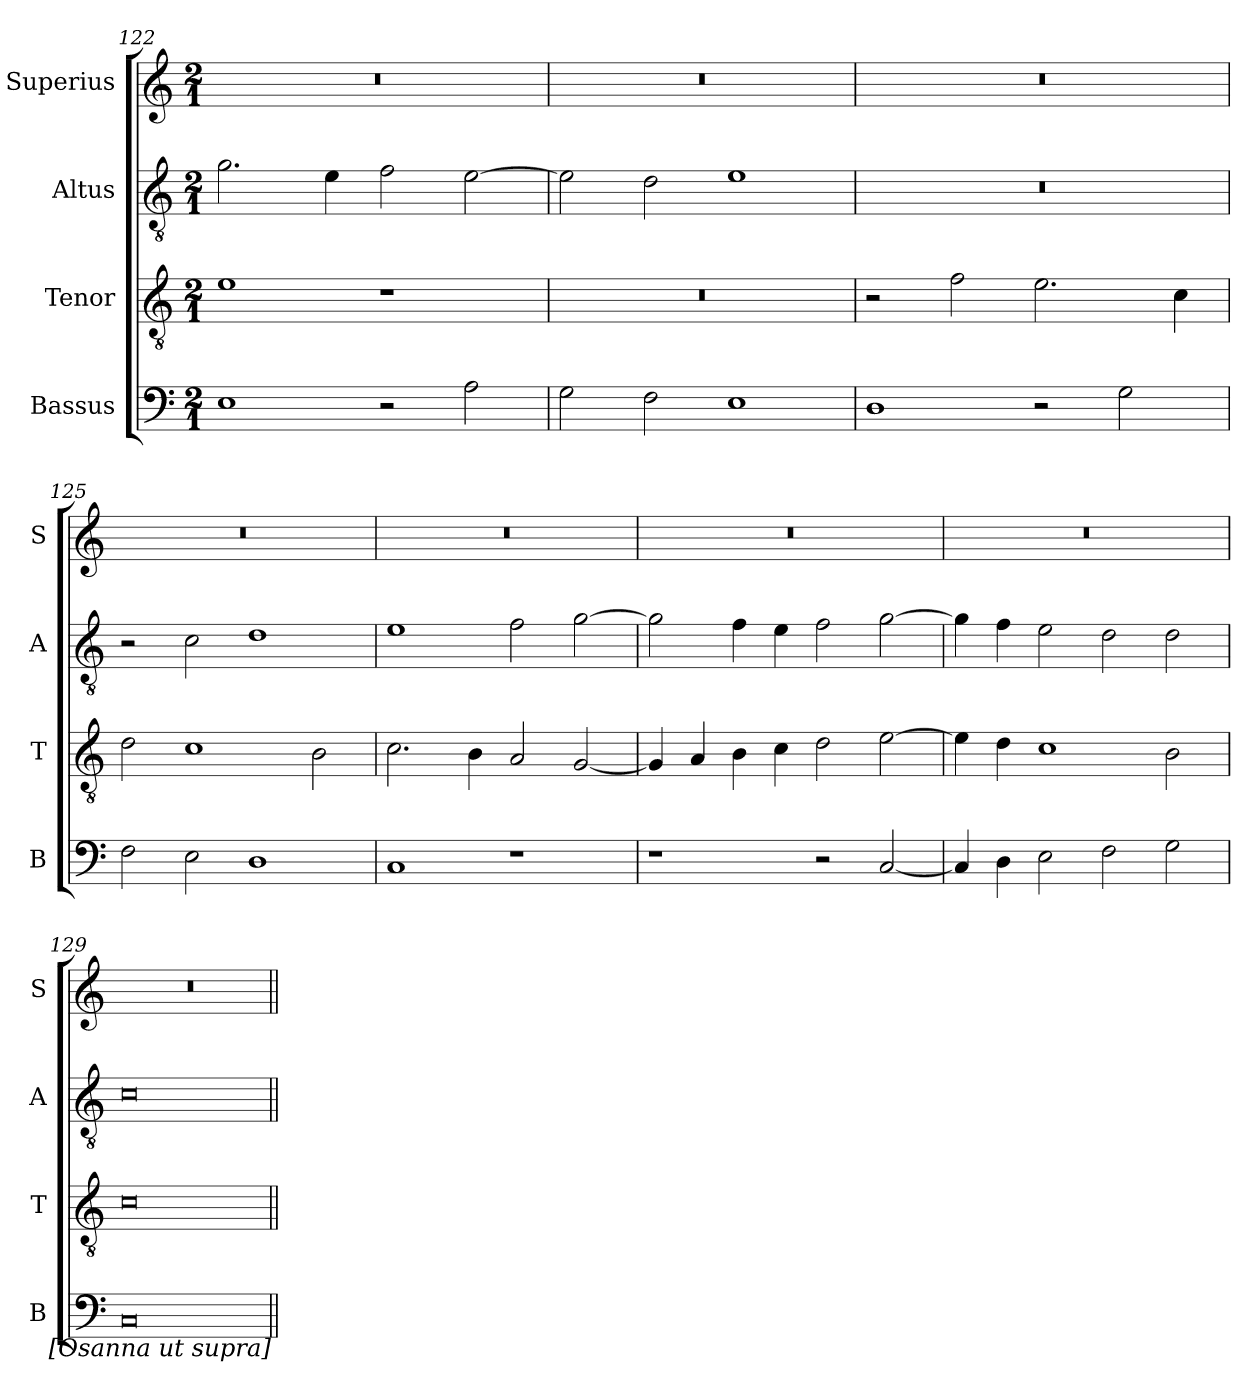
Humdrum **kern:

**kern	**kern	**kern	**kern
*part4	*part3	*part2	*part1
*staff4	*staff3	*staff2	*staff1
*I"Bassus	*I"Tenor	*I"Altus	*I"Superius
*I'B	*I'T	*I'A	*I'S
*clefF4	*clefGv2	*clefGv2	*clefG2
*k[]	*k[]	*k[]	*k[]
*M2/1	*M2/1	*M2/1	*M2/1
=122	=122	=122	=122
1E	1e	2.g\	0r
.	.	4e\	.
2r	1r	2f\	.
2A\	.	[2e\	.
=123	=123	=123	=123
2G\	0r	2e\]	0r
2F\	.	2d\	.
1E	.	1e	.
=124	=124	=124	=124
1D	2r	0r	0r
.	2f\	.	.
2r	2.e\	.	.
2G\	.	.	.
.	4c\	.	.
=125	=125	=125	=125
2F\	2d\	2r	0r
2E\	1c	2c\	.
1D	.	1d	.
.	2B\	.	.
=126	=126	=126	=126
1C	2.c\	1e	0r
.	4B\	.	.
1r	2A/	2f\	.
.	[2G/	[2g\	.
=127	=127	=127	=127
1r	4G/]	2g\]	0r
.	4A/	.	.
.	4B\	4f\	.
.	4c\	4e\	.
2r	2d\	2f\	.
[2C/	[2e\	[2g\	.
=128	=128	=128	=128
4C/]	4e\]	4g\]	0r
4D\	4d\	4f\	.
2E\	1c	2e\	.
2F\	.	2d\	.
2G\	2B\	2d\	.
=129	=129	=129	=129
0C	0c	0c	0r
!LO:TX:b:i:rj:t=[Osanna ut supra]	!	!	!
=||	=||	=||	=||
*-	*-	*-	*-
